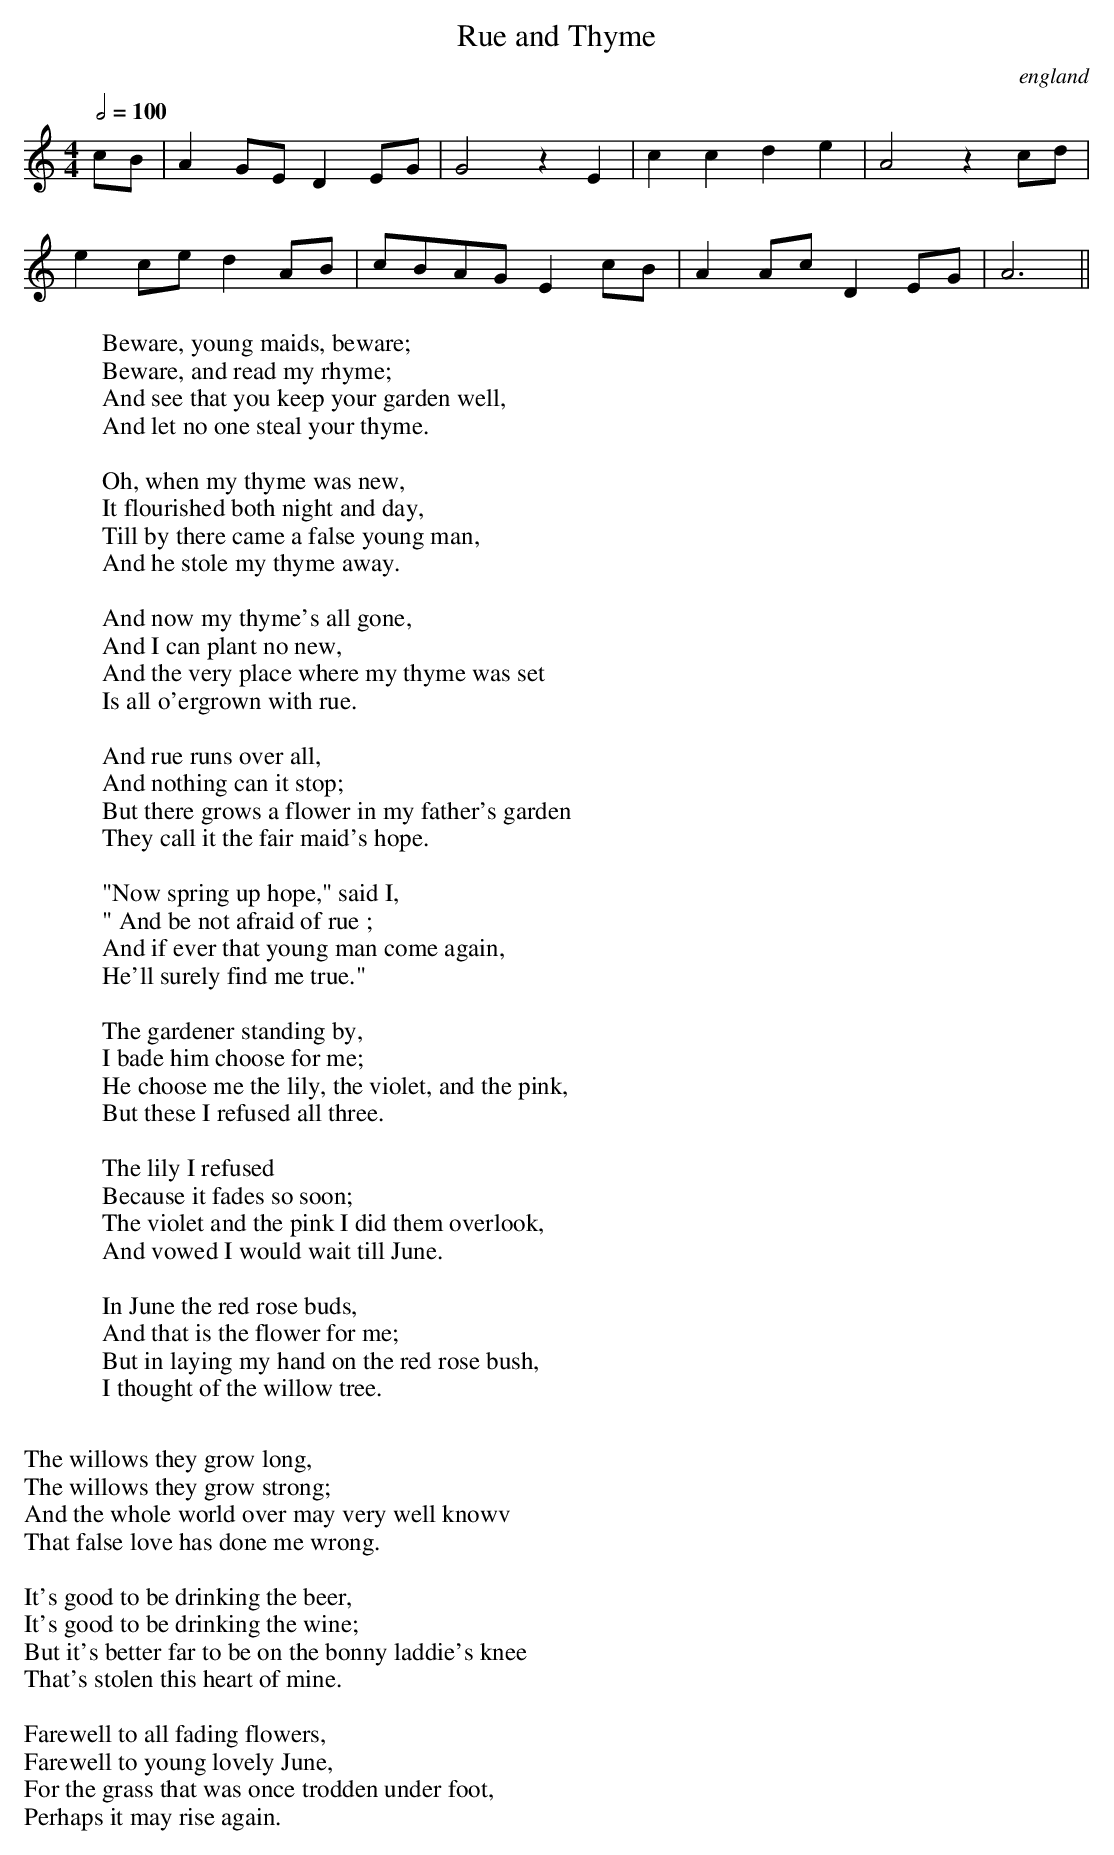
X:1
T:Rue and Thyme
O:england
M:4/4
L:1/8
Q:2/4=100
W:Beware, young maids, beware;
W:Beware, and read my rhyme;
W:And see that you keep your garden well,
W:And let no one steal your thyme.
W:
W:Oh, when my thyme was new,
W:It flourished both night and day,
W:Till by there came a false young man,
W:And he stole my thyme away.
W:
W:And now my thyme's all gone,
W:And I can plant no new,
W:And the very place where my thyme was set
W:Is all o'ergrown with rue.
W:
W:And rue runs over all,
W:And nothing can it stop;
W:But there grows a flower in my father's garden
W:They call it the fair maid's hope.
W:
W:"Now spring up hope," said I,
W:" And be not afraid of rue ;
W:And if ever that young man come again,
W:He'll surely find me true."
W:
W:The gardener standing by,
W:I bade him choose for me;
W:He choose me the lily, the violet, and the pink,
W:But these I refused all three.
W:
W:The lily I refused
W:Because it fades so soon;
W:The violet and the pink I did them overlook,
W:And vowed I would wait till June.
W:
W:In June the red rose buds,
W:And that is the flower for me;
W:But in laying my hand on the red rose bush,
W:I thought of the willow tree.
W:
W:The willows they grow long,
W:The willows they grow strong;
W:And the whole world over may very well knowv
W:That false love has done me wrong.
W:
W:It's good to be drinking the beer,
W:It's good to be drinking the wine;
W:But it's better far to be on the bonny laddie's knee
W:That's stolen this heart of mine.
W:
W:Farewell to all fading flowers,
W:Farewell to young lovely June,
W:For the grass that was once trodden under foot,
W:Perhaps it may rise again.
K:C
c-B|A2G-E D2E-G|G4 z2E2|c2c2 d2e2|A4 z2 c-d|
e2ce d2A-B|c-BA-G E2cB|A2A-c D2E-G|A6||
